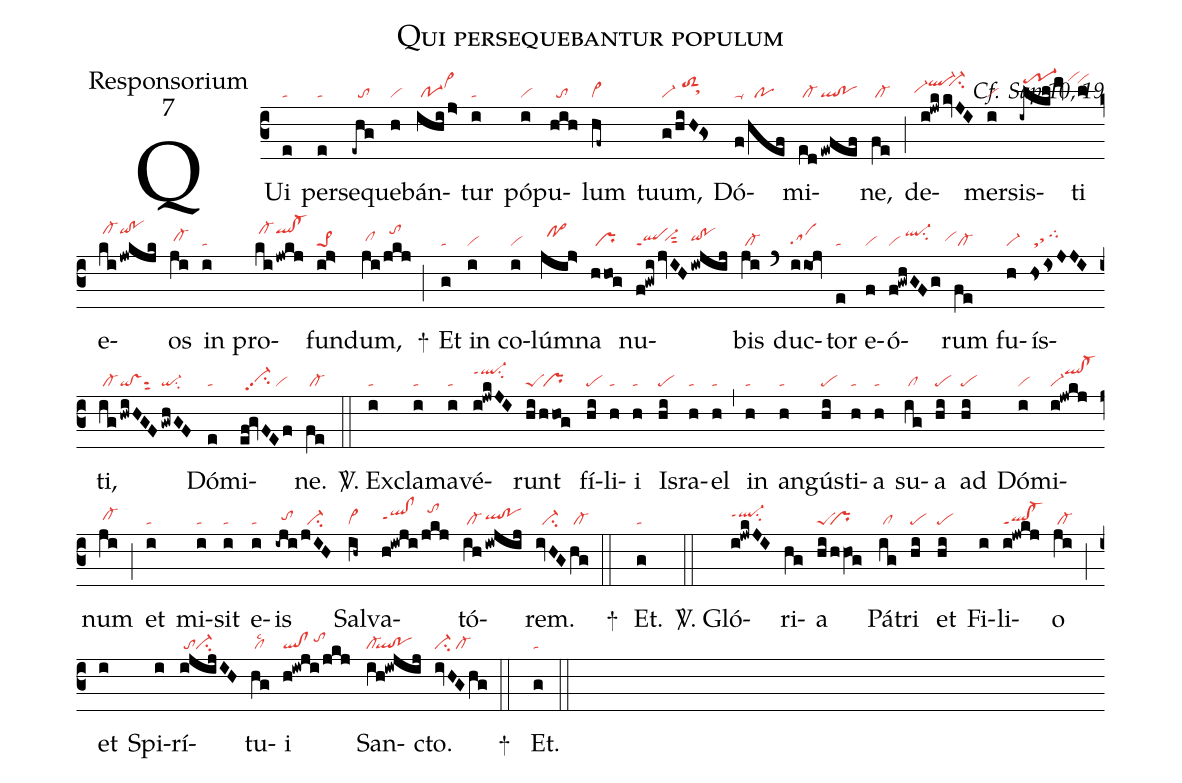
name:Qui persequebantur populum;
office-part:Responsorium;
mode:7;
commentary:Cf. Sap 10, 19;
nabc-lines:1;
%%
(c3)QUi(e|ta) per(e|ta)se(-ehg|//to)que(h|vi)bán(ihi/j>|/po-1vi>hj)tur(i|ta) pó(i|vi)pu(hih|//to)lum(hf~|cl~) tuum,(g|vi-|/hiH!Gs|//toS2hj``sthh) Dó(f|ta-|/hef|//po)mi(ed|/cl-|!ewfef|ql!po)ne,(fe|/cl-) (;) de(i!jwk|``vi-hhql-hk|kvJI|//ci-hk)mer(i|vi)sis(-ilkl/mv|/tr-1hl///vihm)ti(l|vihl) e(ki|/cl-hk|!jwkjk|qihk!pohk)os(ji|/cl-hh) in(i|ta) pro(ki|/cl-hk|!jwkj|qlhk!cl-hk)fun(ij>|pe>1)dum,(ji|/clhh|/jkj|//tohk) (;)
+() Et(g|ta) in(i|vi) co(i|vi)lúm(jij>|//po>hj)na(hhog|/pr) nu(f!gwi|qlppt1|/jvIH|//vi-hhsut2|/iwjij|qihh!pohh)bis(ji|/cl-) (`) duc(iioj|sahg)tor(e|ta) e(f|vi)ó(f!gwhGFg|vi/ql-hjsu2/vihh)rum(fe|/cl-) fu(h|vi-)ís(hsisJJI|/ststhh/tghj)ti,(ig|/cl-|!hwiHGF|qi!vssut2|/gwhGF|qi-su2) Dó(e|ta)mi(ef!gvFEf|//vi-hhpp2su2/vi)ne.(fe|/cl-) (::)

<sp>V/</sp>. Ex(i|ta)cla(i|ta)ma(i|ta)vé(i!jwkJI|ql-hkppt1su2)runt(hi|peS|/hhog|/pr) fí(hi|pe)li(h|ta)i(h|ta) Is(hi|pe)ra(h|ta)el(h|ta) (,) in(h|ta) an(h|ta)gús(hi|pe)ti(h|ta)a(h|ta) su(ig|/cl)a(hi|pe) ad(hi|pe) Dó(i|vi)mi(i!jwkj|vi-qlhk!cl-hk)num(ji|/cl-hh) (;) et(i|ta) mi(i|ta)sit(i|ta) e(i|ta)is(-iji|//tohh|jIH|//ci-) Sal(ih~|cl~)va(h!iwji|qlhh!clhhppt1|/jkj|//tohk)tó(ih|/cl-|!iwjij|qlhh!pohh)rem.(ivHG|//ci-|hg|/cl-) (::)
+() Et.(g|ta) (::)

<sp>V/</sp>. Gló(i!jwkJI|ql-hippt1su2)ri(hg)a(hi/hhVO!g|peS``pr)
Pá(ig|/cl)tri(hi|pe) et(hi|pe) Fi(i)li(i!jwkj|ql!cl-ppt1)o(ji|/cl-) (;)
et(i) Spi(i)rí(i!@jijIH|/toci-)tu(hg|/cllsc2)i(h!iwji/jkj|ql!cl/tohi)
San(ih!iw!@jij|cl-``ql!po)cto.(ivHGhg|ci-/cl-) (::)
+() Et.(g|ta) (::)
